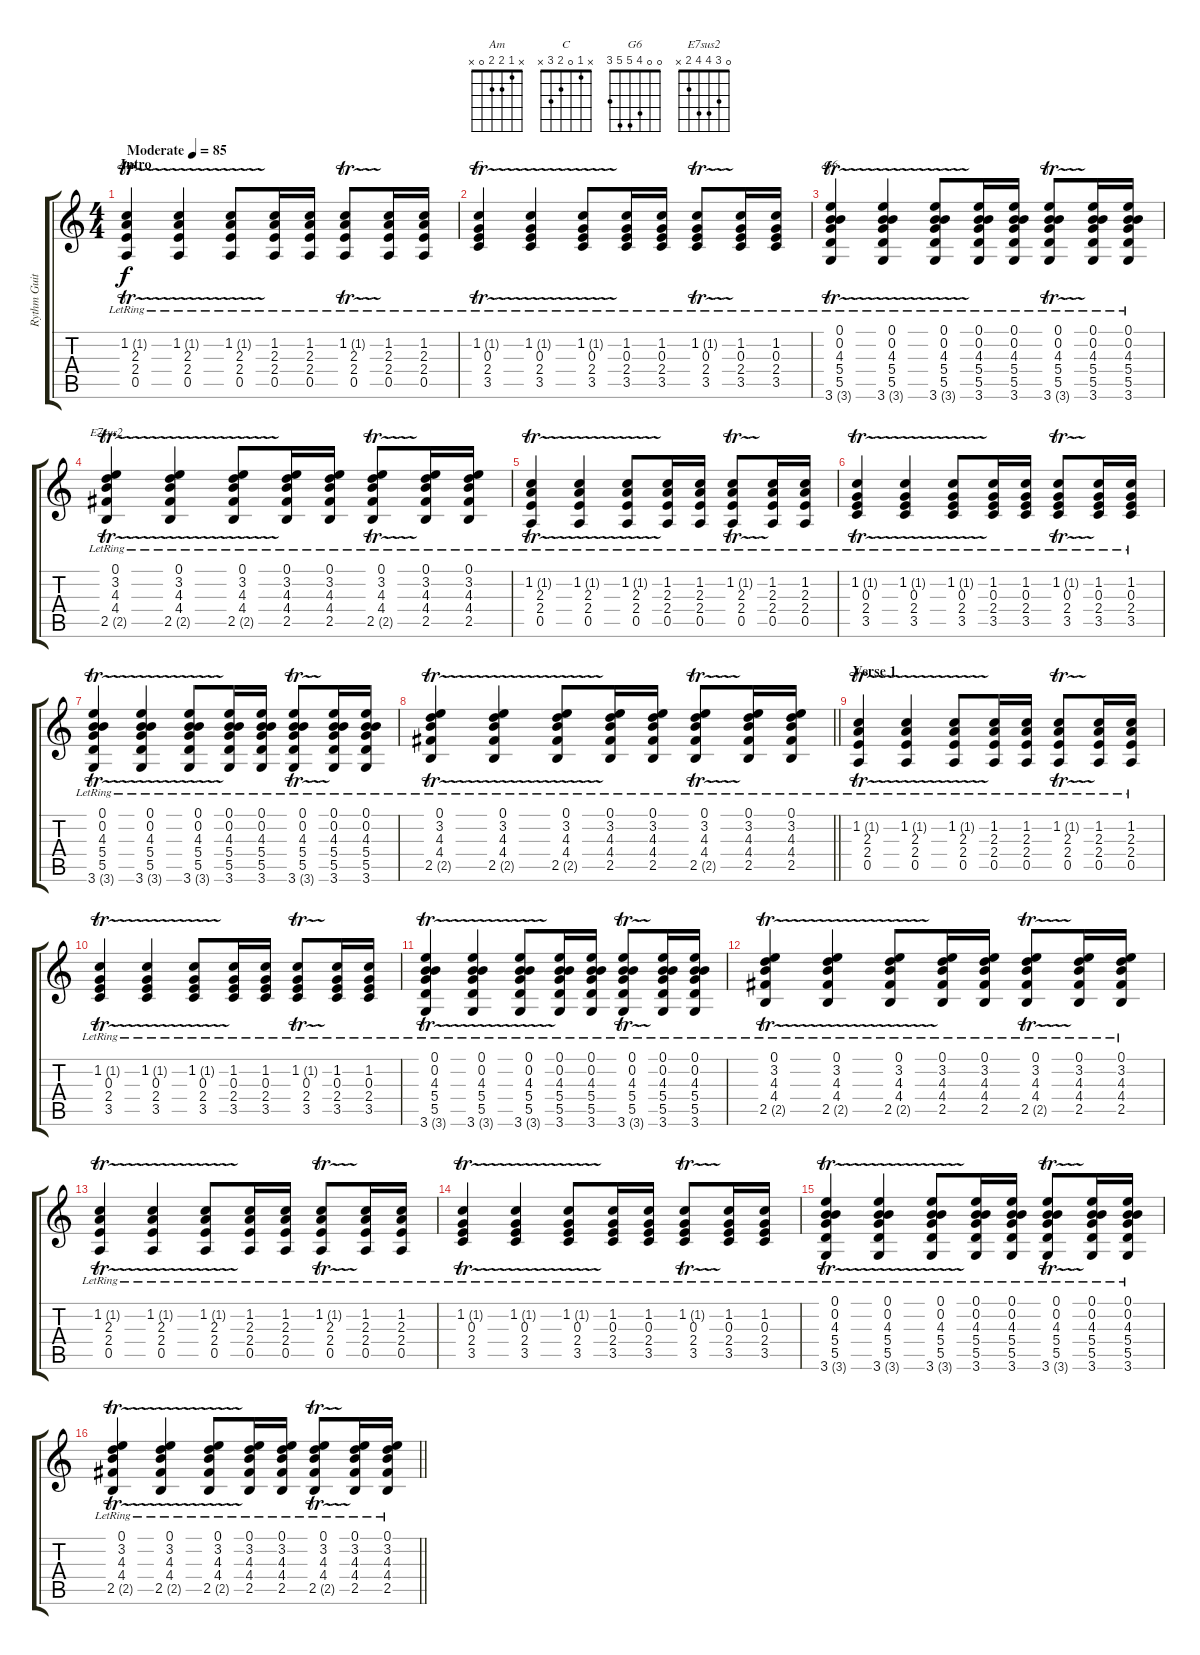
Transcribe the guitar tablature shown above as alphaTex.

\track ("Rythm Guitar" "Rythm Guit") {instrument acousticguitarsteel}
\staff {score tabs}
\tuning (E4 B3 G3 D3 A2 E2) {hide}
\chord ("Am" x 1 2 2 0 x)
\chord ("C" x 1 0 2 3 x)
\chord ("G6" 0 0 4 5 5 3)
\chord ("E7sus2" 0 3 4 4 2 x)
\ts (4 4)
\section ("" "Intro")
\tempo (85 "Moderate")
\clef g2
\ks c
(1.2{tr (1 16) lr} 2.3{lr} 2.4{lr} 0.5{lr}).4{ch "Am" dy f instrument acousticguitarsteel} (1.2{tr (1 16) lr} 2.3{lr} 2.4{lr} 0.5{lr}).4 (1.2{tr (1 16) lr} 2.3{lr} 2.4{lr} 0.5{lr}).8 (1.2{lr} 2.3{lr} 2.4{lr} 0.5{lr}).16 (1.2{lr} 2.3{lr} 2.4{lr} 0.5{lr}).16 (1.2{tr (1 16) lr} 2.3{lr} 2.4{lr} 0.5{lr}).8 (1.2{lr} 2.3{lr} 2.4{lr} 0.5{lr}).16 (1.2{lr} 2.3{lr} 2.4{lr} 0.5{lr}).16 |
(1.2{tr (1 16) lr} 0.3{lr} 2.4{lr} 3.5{lr}).4{ch "C"} (1.2{tr (1 16) lr} 0.3{lr} 2.4{lr} 3.5{lr}).4 (1.2{tr (1 16) lr} 0.3{lr} 2.4{lr} 3.5{lr}).8 (1.2{lr} 0.3{lr} 2.4{lr} 3.5{lr}).16 (1.2{lr} 0.3{lr} 2.4{lr} 3.5{lr}).16 (1.2{tr (1 16) lr} 0.3{lr} 2.4{lr} 3.5{lr}).8 (1.2{lr} 0.3{lr} 2.4{lr} 3.5{lr}).16 (1.2{lr} 0.3{lr} 2.4{lr} 3.5{lr}).16 |
(0.1{lr} 0.2{lr} 4.3{lr} 5.4{lr} 5.5{lr} 3.6{tr (3 16) lr}).4{ch "G6"} (0.1{lr} 0.2{lr} 4.3{lr} 5.4{lr} 5.5{lr} 3.6{tr (3 16) lr}).4 (0.1{lr} 0.2{lr} 4.3{lr} 5.4{lr} 5.5{lr} 3.6{tr (3 16) lr}).8 (0.1{lr} 0.2{lr} 4.3{lr} 5.4{lr} 5.5{lr} 3.6{lr}).16 (0.1{lr} 0.2{lr} 4.3{lr} 5.4{lr} 5.5{lr} 3.6{lr}).16 (0.1{lr} 0.2{lr} 4.3{lr} 5.4{lr} 5.5{lr} 3.6{tr (3 16) lr}).8 (0.1{lr} 0.2{lr} 4.3{lr} 5.4{lr} 5.5{lr} 3.6{lr}).16 (0.1{lr} 0.2{lr} 4.3{lr} 5.4{lr} 5.5{lr} 3.6{lr}).16 |
(0.1{lr} 3.2{lr} 4.3{lr} 4.4{lr} 2.5{tr (2 16) lr}).4{ch "E7sus2"} (0.1{lr} 3.2{lr} 4.3{lr} 4.4{lr} 2.5{tr (2 16) lr}).4 (0.1{lr} 3.2{lr} 4.3{lr} 4.4{lr} 2.5{tr (2 16) lr}).8 (0.1{lr} 3.2{lr} 4.3{lr} 4.4{lr} 2.5{lr}).16 (0.1{lr} 3.2{lr} 4.3{lr} 4.4{lr} 2.5{lr}).16 (0.1{lr} 3.2{lr} 4.3{lr} 4.4{lr} 2.5{tr (2 16) lr}).8 (0.1{lr} 3.2{lr} 4.3{lr} 4.4{lr} 2.5{lr}).16 (0.1{lr} 3.2{lr} 4.3{lr} 4.4{lr} 2.5{lr}).16 |
(1.2{tr (1 16) lr} 2.3{lr} 2.4{lr} 0.5{lr}).4 (1.2{tr (1 16) lr} 2.3{lr} 2.4{lr} 0.5{lr}).4 (1.2{tr (1 16) lr} 2.3{lr} 2.4{lr} 0.5{lr}).8 (1.2{lr} 2.3{lr} 2.4{lr} 0.5{lr}).16 (1.2{lr} 2.3{lr} 2.4{lr} 0.5{lr}).16 (1.2{tr (1 16) lr} 2.3{lr} 2.4{lr} 0.5{lr}).8 (1.2{lr} 2.3{lr} 2.4{lr} 0.5{lr}).16 (1.2{lr} 2.3{lr} 2.4{lr} 0.5{lr}).16 |
(1.2{tr (1 16) lr} 0.3{lr} 2.4{lr} 3.5{lr}).4 (1.2{tr (1 16) lr} 0.3{lr} 2.4{lr} 3.5{lr}).4 (1.2{tr (1 16) lr} 0.3{lr} 2.4{lr} 3.5{lr}).8 (1.2{lr} 0.3{lr} 2.4{lr} 3.5{lr}).16 (1.2{lr} 0.3{lr} 2.4{lr} 3.5{lr}).16 (1.2{tr (1 16) lr} 0.3{lr} 2.4{lr} 3.5{lr}).8 (1.2{lr} 0.3{lr} 2.4{lr} 3.5{lr}).16 (1.2{lr} 0.3{lr} 2.4{lr} 3.5{lr}).16 |
(0.1{lr} 0.2{lr} 4.3{lr} 5.4{lr} 5.5{lr} 3.6{tr (3 16) lr}).4 (0.1{lr} 0.2{lr} 4.3{lr} 5.4{lr} 5.5{lr} 3.6{tr (3 16) lr}).4 (0.1{lr} 0.2{lr} 4.3{lr} 5.4{lr} 5.5{lr} 3.6{tr (3 16) lr}).8 (0.1{lr} 0.2{lr} 4.3{lr} 5.4{lr} 5.5{lr} 3.6{lr}).16 (0.1{lr} 0.2{lr} 4.3{lr} 5.4{lr} 5.5{lr} 3.6{lr}).16 (0.1{lr} 0.2{lr} 4.3{lr} 5.4{lr} 5.5{lr} 3.6{tr (3 16) lr}).8 (0.1{lr} 0.2{lr} 4.3{lr} 5.4{lr} 5.5{lr} 3.6{lr}).16 (0.1{lr} 0.2{lr} 4.3{lr} 5.4{lr} 5.5{lr} 3.6{lr}).16 |
\barLineRight lightlight
(0.1{lr} 3.2{lr} 4.3{lr} 4.4{lr} 2.5{tr (2 16) lr}).4 (0.1{lr} 3.2{lr} 4.3{lr} 4.4{lr} 2.5{tr (2 16) lr}).4 (0.1{lr} 3.2{lr} 4.3{lr} 4.4{lr} 2.5{tr (2 16) lr}).8 (0.1{lr} 3.2{lr} 4.3{lr} 4.4{lr} 2.5{lr}).16 (0.1{lr} 3.2{lr} 4.3{lr} 4.4{lr} 2.5{lr}).16 (0.1{lr} 3.2{lr} 4.3{lr} 4.4{lr} 2.5{tr (2 16) lr}).8 (0.1{lr} 3.2{lr} 4.3{lr} 4.4{lr} 2.5{lr}).16 (0.1{lr} 3.2{lr} 4.3{lr} 4.4{lr} 2.5{lr}).16 |
\section ("" "Verse 1")
(1.2{tr (1 16) lr} 2.3{lr} 2.4{lr} 0.5{lr}).4 (1.2{tr (1 16) lr} 2.3{lr} 2.4{lr} 0.5{lr}).4 (1.2{tr (1 16) lr} 2.3{lr} 2.4{lr} 0.5{lr}).8 (1.2{lr} 2.3{lr} 2.4{lr} 0.5{lr}).16 (1.2{lr} 2.3{lr} 2.4{lr} 0.5{lr}).16 (1.2{tr (1 16) lr} 2.3{lr} 2.4{lr} 0.5{lr}).8 (1.2{lr} 2.3{lr} 2.4{lr} 0.5{lr}).16 (1.2{lr} 2.3{lr} 2.4{lr} 0.5{lr}).16 |
(1.2{tr (1 16) lr} 0.3{lr} 2.4{lr} 3.5{lr}).4 (1.2{tr (1 16) lr} 0.3{lr} 2.4{lr} 3.5{lr}).4 (1.2{tr (1 16) lr} 0.3{lr} 2.4{lr} 3.5{lr}).8 (1.2{lr} 0.3{lr} 2.4{lr} 3.5{lr}).16 (1.2{lr} 0.3{lr} 2.4{lr} 3.5{lr}).16 (1.2{tr (1 16) lr} 0.3{lr} 2.4{lr} 3.5{lr}).8 (1.2{lr} 0.3{lr} 2.4{lr} 3.5{lr}).16 (1.2{lr} 0.3{lr} 2.4{lr} 3.5{lr}).16 |
(0.1{lr} 0.2{lr} 4.3{lr} 5.4{lr} 5.5{lr} 3.6{tr (3 16) lr}).4 (0.1{lr} 0.2{lr} 4.3{lr} 5.4{lr} 5.5{lr} 3.6{tr (3 16) lr}).4 (0.1{lr} 0.2{lr} 4.3{lr} 5.4{lr} 5.5{lr} 3.6{tr (3 16) lr}).8 (0.1{lr} 0.2{lr} 4.3{lr} 5.4{lr} 5.5{lr} 3.6{lr}).16 (0.1{lr} 0.2{lr} 4.3{lr} 5.4{lr} 5.5{lr} 3.6{lr}).16 (0.1{lr} 0.2{lr} 4.3{lr} 5.4{lr} 5.5{lr} 3.6{tr (3 16) lr}).8 (0.1{lr} 0.2{lr} 4.3{lr} 5.4{lr} 5.5{lr} 3.6{lr}).16 (0.1{lr} 0.2{lr} 4.3{lr} 5.4{lr} 5.5{lr} 3.6{lr}).16 |
(0.1{lr} 3.2{lr} 4.3{lr} 4.4{lr} 2.5{tr (2 16) lr}).4 (0.1{lr} 3.2{lr} 4.3{lr} 4.4{lr} 2.5{tr (2 16) lr}).4 (0.1{lr} 3.2{lr} 4.3{lr} 4.4{lr} 2.5{tr (2 16) lr}).8 (0.1{lr} 3.2{lr} 4.3{lr} 4.4{lr} 2.5{lr}).16 (0.1{lr} 3.2{lr} 4.3{lr} 4.4{lr} 2.5{lr}).16 (0.1{lr} 3.2{lr} 4.3{lr} 4.4{lr} 2.5{tr (2 16) lr}).8 (0.1{lr} 3.2{lr} 4.3{lr} 4.4{lr} 2.5{lr}).16 (0.1{lr} 3.2{lr} 4.3{lr} 4.4{lr} 2.5{lr}).16 |
(1.2{tr (1 16) lr} 2.3{lr} 2.4{lr} 0.5{lr}).4 (1.2{tr (1 16) lr} 2.3{lr} 2.4{lr} 0.5{lr}).4 (1.2{tr (1 16) lr} 2.3{lr} 2.4{lr} 0.5{lr}).8 (1.2{lr} 2.3{lr} 2.4{lr} 0.5{lr}).16 (1.2{lr} 2.3{lr} 2.4{lr} 0.5{lr}).16 (1.2{tr (1 16) lr} 2.3{lr} 2.4{lr} 0.5{lr}).8 (1.2{lr} 2.3{lr} 2.4{lr} 0.5{lr}).16 (1.2{lr} 2.3{lr} 2.4{lr} 0.5{lr}).16 |
(1.2{tr (1 16) lr} 0.3{lr} 2.4{lr} 3.5{lr}).4 (1.2{tr (1 16) lr} 0.3{lr} 2.4{lr} 3.5{lr}).4 (1.2{tr (1 16) lr} 0.3{lr} 2.4{lr} 3.5{lr}).8 (1.2{lr} 0.3{lr} 2.4{lr} 3.5{lr}).16 (1.2{lr} 0.3{lr} 2.4{lr} 3.5{lr}).16 (1.2{tr (1 16) lr} 0.3{lr} 2.4{lr} 3.5{lr}).8 (1.2{lr} 0.3{lr} 2.4{lr} 3.5{lr}).16 (1.2{lr} 0.3{lr} 2.4{lr} 3.5{lr}).16 |
(0.1{lr} 0.2{lr} 4.3{lr} 5.4{lr} 5.5{lr} 3.6{tr (3 16) lr}).4 (0.1{lr} 0.2{lr} 4.3{lr} 5.4{lr} 5.5{lr} 3.6{tr (3 16) lr}).4 (0.1{lr} 0.2{lr} 4.3{lr} 5.4{lr} 5.5{lr} 3.6{tr (3 16) lr}).8 (0.1{lr} 0.2{lr} 4.3{lr} 5.4{lr} 5.5{lr} 3.6{lr}).16 (0.1{lr} 0.2{lr} 4.3{lr} 5.4{lr} 5.5{lr} 3.6{lr}).16 (0.1{lr} 0.2{lr} 4.3{lr} 5.4{lr} 5.5{lr} 3.6{tr (3 16) lr}).8 (0.1{lr} 0.2{lr} 4.3{lr} 5.4{lr} 5.5{lr} 3.6{lr}).16 (0.1{lr} 0.2{lr} 4.3{lr} 5.4{lr} 5.5{lr} 3.6{lr}).16 |
\barLineRight lightlight
(0.1{lr} 3.2{lr} 4.3{lr} 4.4{lr} 2.5{tr (2 16) lr}).4 (0.1{lr} 3.2{lr} 4.3{lr} 4.4{lr} 2.5{tr (2 16) lr}).4 (0.1{lr} 3.2{lr} 4.3{lr} 4.4{lr} 2.5{tr (2 16) lr}).8 (0.1{lr} 3.2{lr} 4.3{lr} 4.4{lr} 2.5{lr}).16 (0.1{lr} 3.2{lr} 4.3{lr} 4.4{lr} 2.5{lr}).16 (0.1{lr} 3.2{lr} 4.3{lr} 4.4{lr} 2.5{tr (2 16) lr}).8 (0.1{lr} 3.2{lr} 4.3{lr} 4.4{lr} 2.5{lr}).16 (0.1{lr} 3.2{lr} 4.3{lr} 4.4{lr} 2.5{lr}).16
